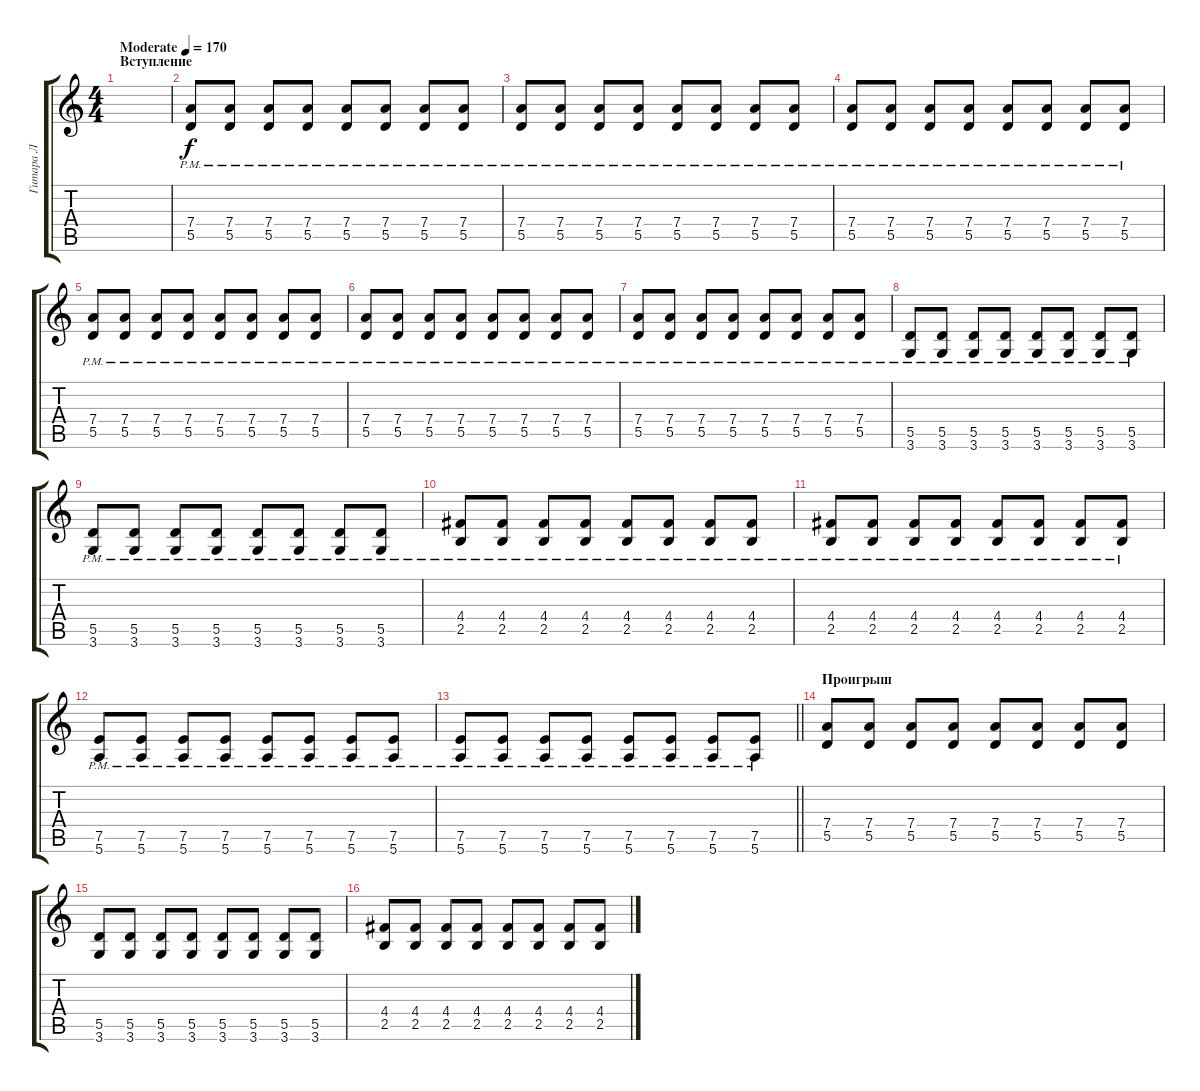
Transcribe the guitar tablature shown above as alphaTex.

\track ("Гитара Л" "Гитара Л") {instrument distortionguitar}
\staff {score tabs}
\tuning (E4 B3 G3 D3 A2 E2) {hide}
\ts (4 4)
\section ("" "Вступление")
\tempo (170 "Moderate")
\clef g2
\ks c
|
(7.4{pm} 5.5{pm}).8 (7.4{pm} 5.5{pm}).8 (7.4{pm} 5.5{pm}).8 (7.4{pm} 5.5{pm}).8 (7.4{pm} 5.5{pm}).8 (7.4{pm} 5.5{pm}).8 (7.4{pm} 5.5{pm}).8 (7.4{pm} 5.5{pm}).8 |
(7.4{pm} 5.5{pm}).8 (7.4{pm} 5.5{pm}).8 (7.4{pm} 5.5{pm}).8 (7.4{pm} 5.5{pm}).8 (7.4{pm} 5.5{pm}).8 (7.4{pm} 5.5{pm}).8 (7.4{pm} 5.5{pm}).8 (7.4{pm} 5.5{pm}).8 |
(7.4{pm} 5.5{pm}).8 (7.4{pm} 5.5{pm}).8 (7.4{pm} 5.5{pm}).8 (7.4{pm} 5.5{pm}).8 (7.4{pm} 5.5{pm}).8 (7.4{pm} 5.5{pm}).8 (7.4{pm} 5.5{pm}).8 (7.4{pm} 5.5{pm}).8 |
(7.4{pm} 5.5{pm}).8 (7.4{pm} 5.5{pm}).8 (7.4{pm} 5.5{pm}).8 (7.4{pm} 5.5{pm}).8 (7.4{pm} 5.5{pm}).8 (7.4{pm} 5.5{pm}).8 (7.4{pm} 5.5{pm}).8 (7.4{pm} 5.5{pm}).8 |
(7.4{pm} 5.5{pm}).8 (7.4{pm} 5.5{pm}).8 (7.4{pm} 5.5{pm}).8 (7.4{pm} 5.5{pm}).8 (7.4{pm} 5.5{pm}).8 (7.4{pm} 5.5{pm}).8 (7.4{pm} 5.5{pm}).8 (7.4{pm} 5.5{pm}).8 |
(7.4{pm} 5.5{pm}).8 (7.4{pm} 5.5{pm}).8 (7.4{pm} 5.5{pm}).8 (7.4{pm} 5.5{pm}).8 (7.4{pm} 5.5{pm}).8 (7.4{pm} 5.5{pm}).8 (7.4{pm} 5.5{pm}).8 (7.4{pm} 5.5{pm}).8 |
(5.5{pm} 3.6{pm}).8 (5.5{pm} 3.6{pm}).8 (5.5{pm} 3.6{pm}).8 (5.5{pm} 3.6{pm}).8 (5.5{pm} 3.6{pm}).8 (5.5{pm} 3.6{pm}).8 (5.5{pm} 3.6{pm}).8 (5.5{pm} 3.6{pm}).8 |
(5.5{pm} 3.6{pm}).8 (5.5{pm} 3.6{pm}).8 (5.5{pm} 3.6{pm}).8 (5.5{pm} 3.6{pm}).8 (5.5{pm} 3.6{pm}).8 (5.5{pm} 3.6{pm}).8 (5.5{pm} 3.6{pm}).8 (5.5{pm} 3.6{pm}).8 |
(4.4{pm} 2.5{pm}).8 (4.4{pm} 2.5{pm}).8 (4.4{pm} 2.5{pm}).8 (4.4{pm} 2.5{pm}).8 (4.4{pm} 2.5{pm}).8 (4.4{pm} 2.5{pm}).8 (4.4{pm} 2.5{pm}).8 (4.4{pm} 2.5{pm}).8 |
(4.4{pm} 2.5{pm}).8 (4.4{pm} 2.5{pm}).8 (4.4{pm} 2.5{pm}).8 (4.4{pm} 2.5{pm}).8 (4.4{pm} 2.5{pm}).8 (4.4{pm} 2.5{pm}).8 (4.4{pm} 2.5{pm}).8 (4.4{pm} 2.5{pm}).8 |
(7.5{pm} 5.6{pm}).8 (7.5{pm} 5.6{pm}).8 (7.5{pm} 5.6{pm}).8 (7.5{pm} 5.6{pm}).8 (7.5{pm} 5.6{pm}).8 (7.5{pm} 5.6{pm}).8 (7.5{pm} 5.6{pm}).8 (7.5{pm} 5.6{pm}).8 |
\barLineRight lightlight
(7.5{pm} 5.6{pm}).8 (7.5{pm} 5.6{pm}).8 (7.5{pm} 5.6{pm}).8 (7.5{pm} 5.6{pm}).8 (7.5{pm} 5.6{pm}).8 (7.5{pm} 5.6{pm}).8 (7.5{pm} 5.6{pm}).8 (7.5{pm} 5.6{pm}).8 |
\section ("" "Проигрыш")
(7.4 5.5).8 (7.4 5.5).8 (7.4 5.5).8 (7.4 5.5).8 (7.4 5.5).8 (7.4 5.5).8 (7.4 5.5).8 (7.4 5.5).8 |
(5.5 3.6).8 (5.5 3.6).8 (5.5 3.6).8 (5.5 3.6).8 (5.5 3.6).8 (5.5 3.6).8 (5.5 3.6).8 (5.5 3.6).8 |
(4.4 2.5).8 (4.4 2.5).8 (4.4 2.5).8 (4.4 2.5).8 (4.4 2.5).8 (4.4 2.5).8 (4.4 2.5).8 (4.4 2.5).8
